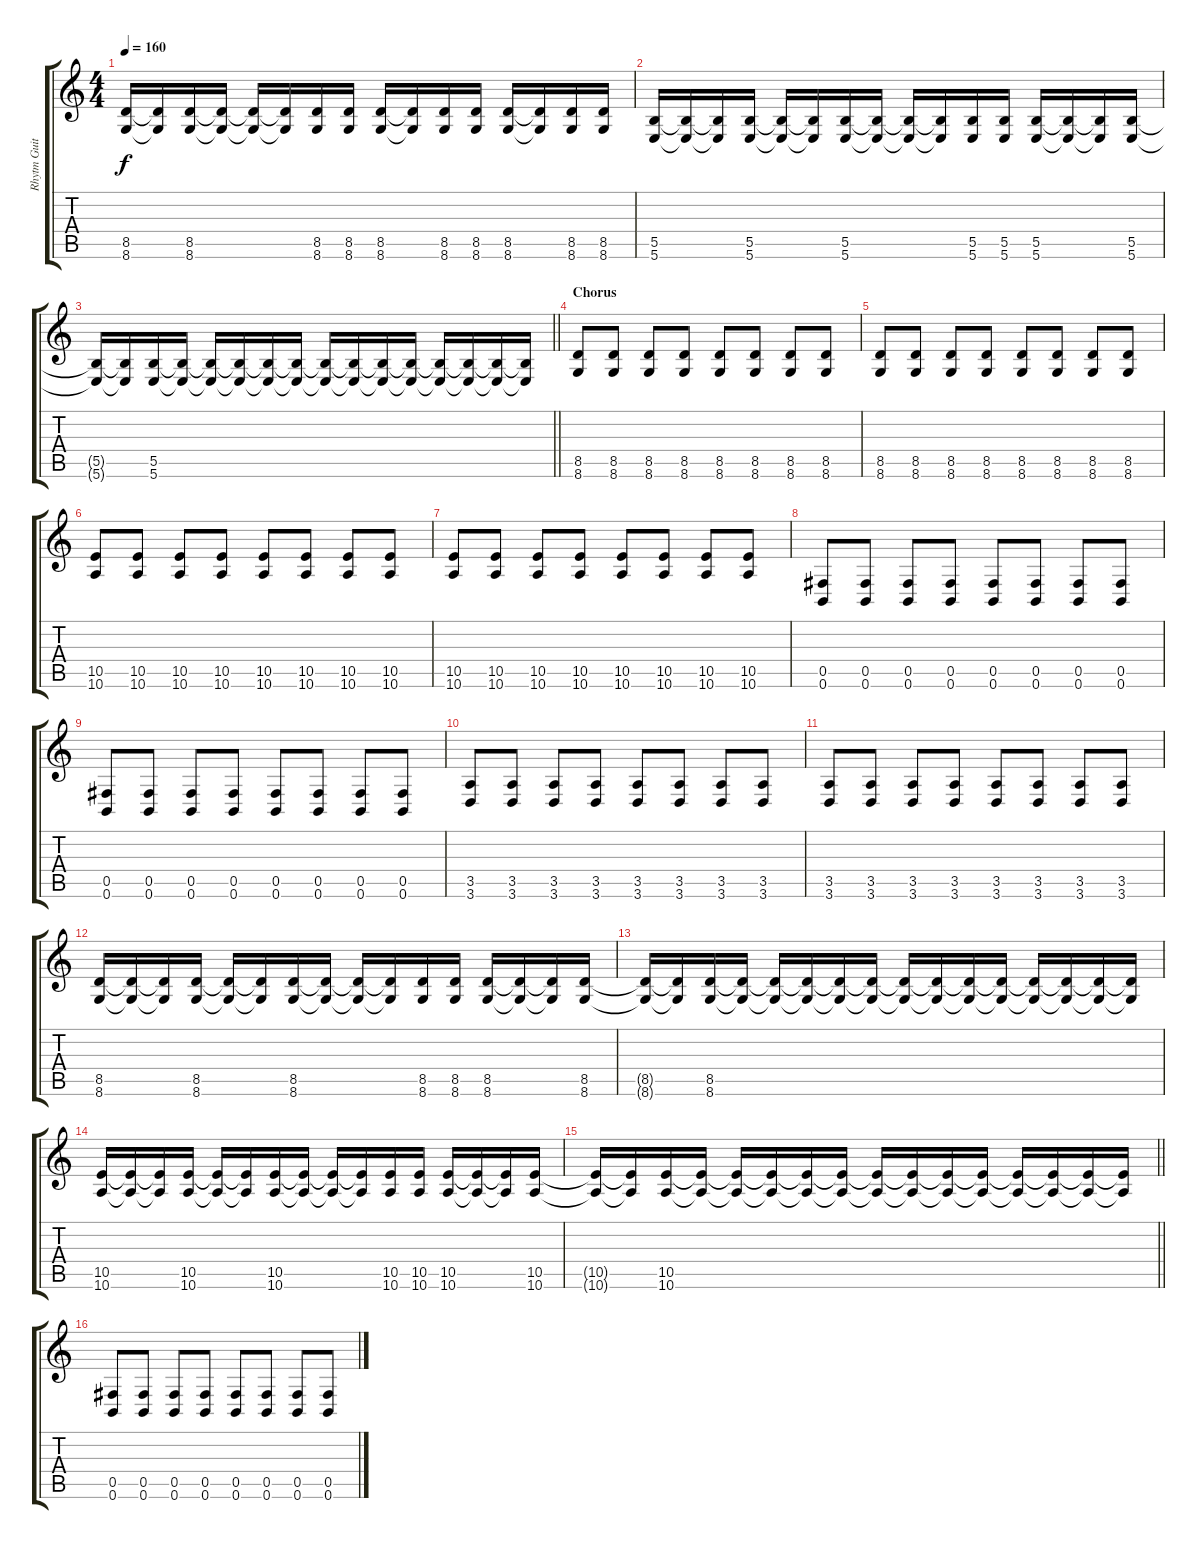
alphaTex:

\track ("Rhytm Guitar" "Rhytm Guit") {instrument distortionguitar}
\staff {score tabs}
\tuning (Db4 Ab3 E3 B2 Gb2 B1) {hide}
\ts (4 4)
\tempo 160
\clef g2
\ks c
(8.5{t} 8.6{t}).16{dy f} (8.5{t} 8.6{t}).16 (8.5 8.6).16 (8.5{t} 8.6{t}).16 (8.5{t} 8.6{t}).16 (8.5{t} 8.6{t}).16 (8.5 8.6).16 (8.5 8.6).16 (8.5 8.6).16 (8.5{t} 8.6{t}).16 (8.5 8.6).16 (8.5 8.6).16 (8.5 8.6).16 (8.5{t} 8.6{t}).16 (8.5 8.6).16 (8.5 8.6).16 |
(5.5 5.6).16 (5.5{t} 5.6{t}).16 (5.5{t} 5.6{t}).16 (5.5 5.6).16 (5.5{t} 5.6{t}).16 (5.5{t} 5.6{t}).16 (5.5 5.6).16 (5.5{t} 5.6{t}).16 (5.5{t} 5.6{t}).16 (5.5{t} 5.6{t}).16 (5.5 5.6).16 (5.5 5.6).16 (5.5 5.6).16 (5.5{t} 5.6{t}).16 (5.5{t} 5.6{t}).16 (5.5 5.6).16 |
\barLineRight lightlight
(5.5{t} 5.6{t}).16 (5.5{t} 5.6{t}).16 (5.5 5.6).16 (5.5{t} 5.6{t}).16 (5.5{t} 5.6{t}).16 (5.5{t} 5.6{t}).16 (5.5{t} 5.6{t}).16 (5.5{t} 5.6{t}).16 (5.5{t} 5.6{t}).16 (5.5{t} 5.6{t}).16 (5.5{t} 5.6{t}).16 (5.5{t} 5.6{t}).16 (5.5{t} 5.6{t}).16 (5.5{t} 5.6{t}).16 (5.5{t} 5.6{t}).16 (5.5{t} 5.6{t}).16 |
\section ("" "Chorus")
(8.5 8.6).8 (8.5 8.6).8 (8.5 8.6).8 (8.5 8.6).8 (8.5 8.6).8 (8.5 8.6).8 (8.5 8.6).8 (8.5 8.6).8 |
(8.5 8.6).8 (8.5 8.6).8 (8.5 8.6).8 (8.5 8.6).8 (8.5 8.6).8 (8.5 8.6).8 (8.5 8.6).8 (8.5 8.6).8 |
(10.5 10.6).8 (10.5 10.6).8 (10.5 10.6).8 (10.5 10.6).8 (10.5 10.6).8 (10.5 10.6).8 (10.5 10.6).8 (10.5 10.6).8 |
(10.5 10.6).8 (10.5 10.6).8 (10.5 10.6).8 (10.5 10.6).8 (10.5 10.6).8 (10.5 10.6).8 (10.5 10.6).8 (10.5 10.6).8 |
(0.5 0.6).8 (0.5 0.6).8 (0.5 0.6).8 (0.5 0.6).8 (0.5 0.6).8 (0.5 0.6).8 (0.5 0.6).8 (0.5 0.6).8 |
(0.5 0.6).8 (0.5 0.6).8 (0.5 0.6).8 (0.5 0.6).8 (0.5 0.6).8 (0.5 0.6).8 (0.5 0.6).8 (0.5 0.6).8 |
(3.5 3.6).8 (3.5 3.6).8 (3.5 3.6).8 (3.5 3.6).8 (3.5 3.6).8 (3.5 3.6).8 (3.5 3.6).8 (3.5 3.6).8 |
(3.5 3.6).8 (3.5 3.6).8 (3.5 3.6).8 (3.5 3.6).8 (3.5 3.6).8 (3.5 3.6).8 (3.5 3.6).8 (3.5 3.6).8 |
(8.5 8.6).16 (8.5{t} 8.6{t}).16 (8.5{t} 8.6{t}).16 (8.5 8.6).16 (8.5{t} 8.6{t}).16 (8.5{t} 8.6{t}).16 (8.5 8.6).16 (8.5{t} 8.6{t}).16 (8.5{t} 8.6{t}).16 (8.5{t} 8.6{t}).16 (8.5 8.6).16 (8.5 8.6).16 (8.5 8.6).16 (8.5{t} 8.6{t}).16 (8.5{t} 8.6{t}).16 (8.5 8.6).16 |
(8.5{t} 8.6{t}).16 (8.5{t} 8.6{t}).16 (8.5 8.6).16 (8.5{t} 8.6{t}).16 (8.5{t} 8.6{t}).16 (8.5{t} 8.6{t}).16 (8.5{t} 8.6{t}).16 (8.5{t} 8.6{t}).16 (8.5{t} 8.6{t}).16 (8.5{t} 8.6{t}).16 (8.5{t} 8.6{t}).16 (8.5{t} 8.6{t}).16 (8.5{t} 8.6{t}).16 (8.5{t} 8.6{t}).16 (8.5{t} 8.6{t}).16 (8.5{t} 8.6{t}).16 |
(10.5 10.6).16 (10.5{t} 10.6{t}).16 (10.5{t} 10.6{t}).16 (10.5 10.6).16 (10.5{t} 10.6{t}).16 (10.5{t} 10.6{t}).16 (10.5 10.6).16 (10.5{t} 10.6{t}).16 (10.5{t} 10.6{t}).16 (10.5{t} 10.6{t}).16 (10.5 10.6).16 (10.5 10.6).16 (10.5 10.6).16 (10.5{t} 10.6{t}).16 (10.5{t} 10.6{t}).16 (10.5 10.6).16 |
\barLineRight lightlight
(10.5{t} 10.6{t}).16 (10.5{t} 10.6{t}).16 (10.5 10.6).16 (10.5{t} 10.6{t}).16 (10.5{t} 10.6{t}).16 (10.5{t} 10.6{t}).16 (10.5{t} 10.6{t}).16 (10.5{t} 10.6{t}).16 (10.5{t} 10.6{t}).16 (10.5{t} 10.6{t}).16 (10.5{t} 10.6{t}).16 (10.5{t} 10.6{t}).16 (10.5{t} 10.6{t}).16 (10.5{t} 10.6{t}).16 (10.5{t} 10.6{t}).16 (10.5{t} 10.6{t}).16 |
(0.5 0.6).8 (0.5 0.6).8 (0.5 0.6).8 (0.5 0.6).8 (0.5 0.6).8 (0.5 0.6).8 (0.5 0.6).8 (0.5 0.6).8
